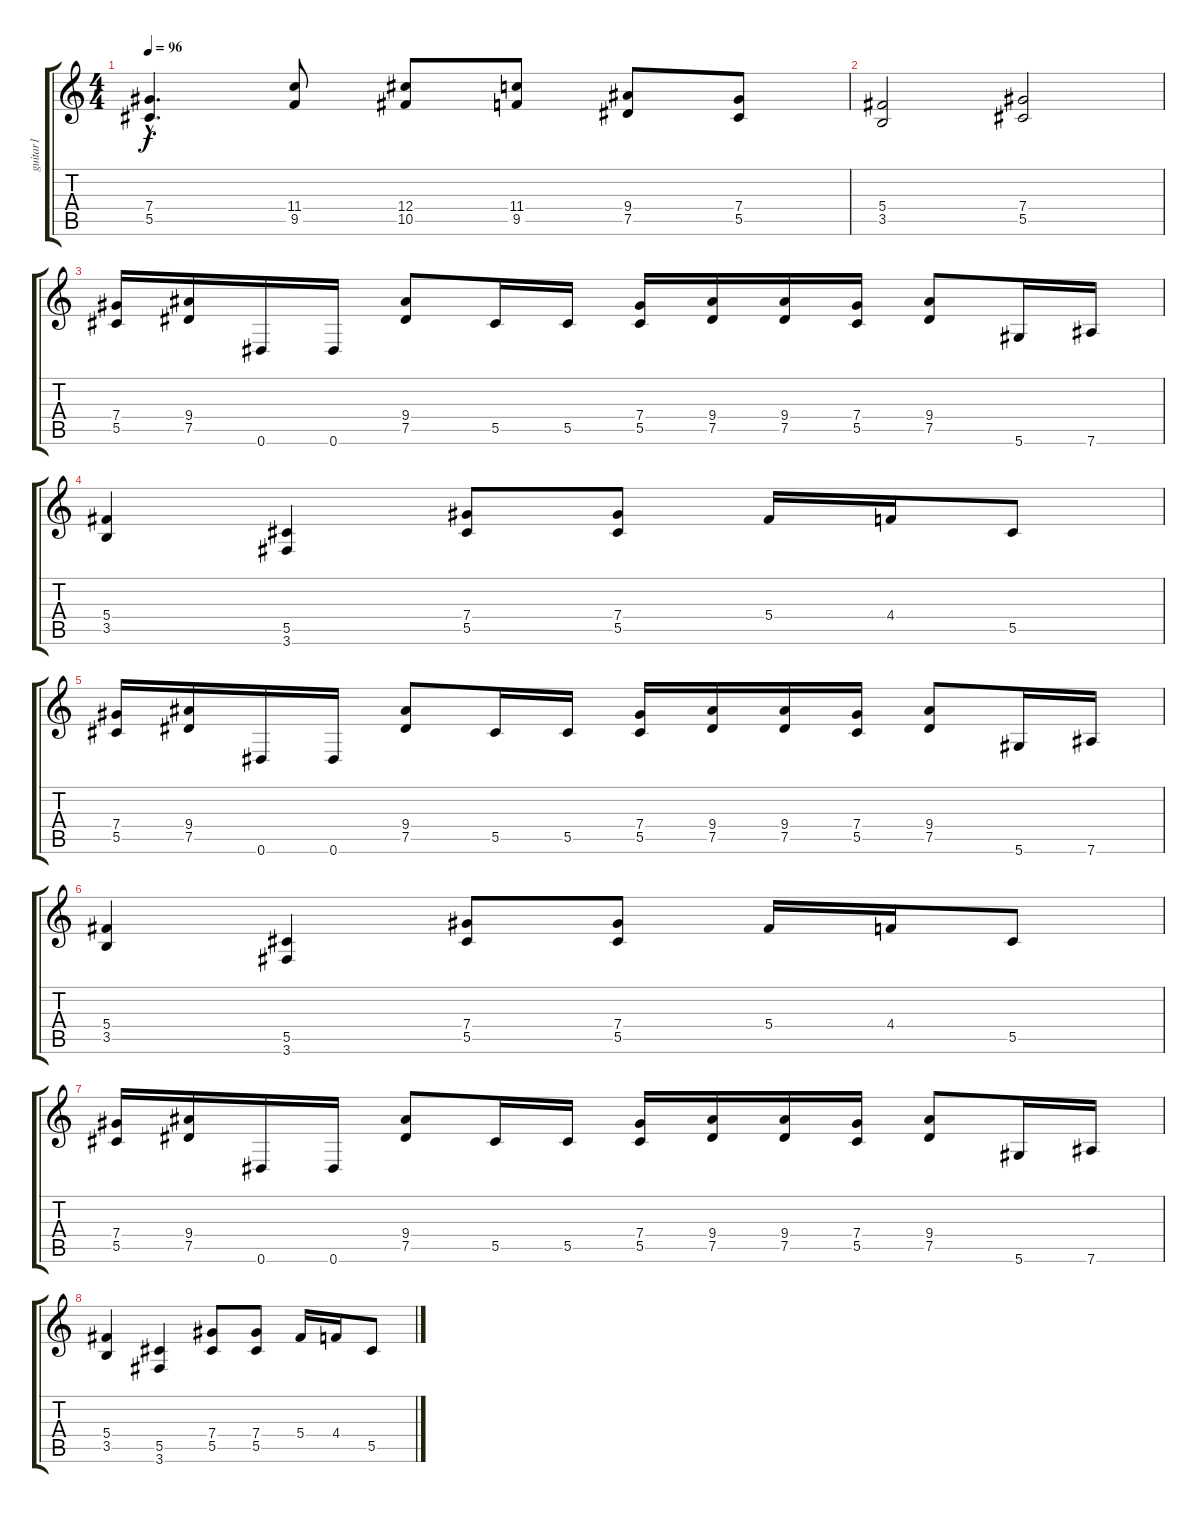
\track ("guitar1" "guitar1") {instrument overdrivenguitar}
\staff {score tabs}
\tuning (Eb4 Bb3 Gb3 Db3 Ab2 Eb2) {hide}
\ts (4 4)
\tempo 96
\clef g2
\ks c
(7.4{hac} 5.5{hac}).4{d dy f} (11.4 9.5).8 (12.4 10.5).8 (11.4 9.5).8 (9.4 7.5).8 (7.4 5.5).8 |
(5.4 3.5).2 (7.4 5.5).2 |
(7.4 5.5).16 (9.4 7.5).16 0.6.16 0.6.16 (9.4 7.5).8 5.5.16 5.5.16 (7.4 5.5).16 (9.4 7.5).16 (9.4 7.5).16 (7.4 5.5).16 (9.4 7.5).8 5.6.16 7.6.16 |
(5.4 3.5).4 (5.5 3.6).4 (7.4 5.5).8 (7.4 5.5).8 5.4.16 4.4.16 5.5.8 |
(7.4 5.5).16 (9.4 7.5).16 0.6.16 0.6.16 (9.4 7.5).8 5.5.16 5.5.16 (7.4 5.5).16 (9.4 7.5).16 (9.4 7.5).16 (7.4 5.5).16 (9.4 7.5).8 5.6.16 7.6.16 |
(5.4 3.5).4 (5.5 3.6).4 (7.4 5.5).8 (7.4 5.5).8 5.4.16 4.4.16 5.5.8 |
(7.4 5.5).16 (9.4 7.5).16 0.6.16 0.6.16 (9.4 7.5).8 5.5.16 5.5.16 (7.4 5.5).16 (9.4 7.5).16 (9.4 7.5).16 (7.4 5.5).16 (9.4 7.5).8 5.6.16 7.6.16 |
(5.4 3.5).4 (5.5 3.6).4 (7.4 5.5).8 (7.4 5.5).8 5.4.16 4.4.16 5.5.8
